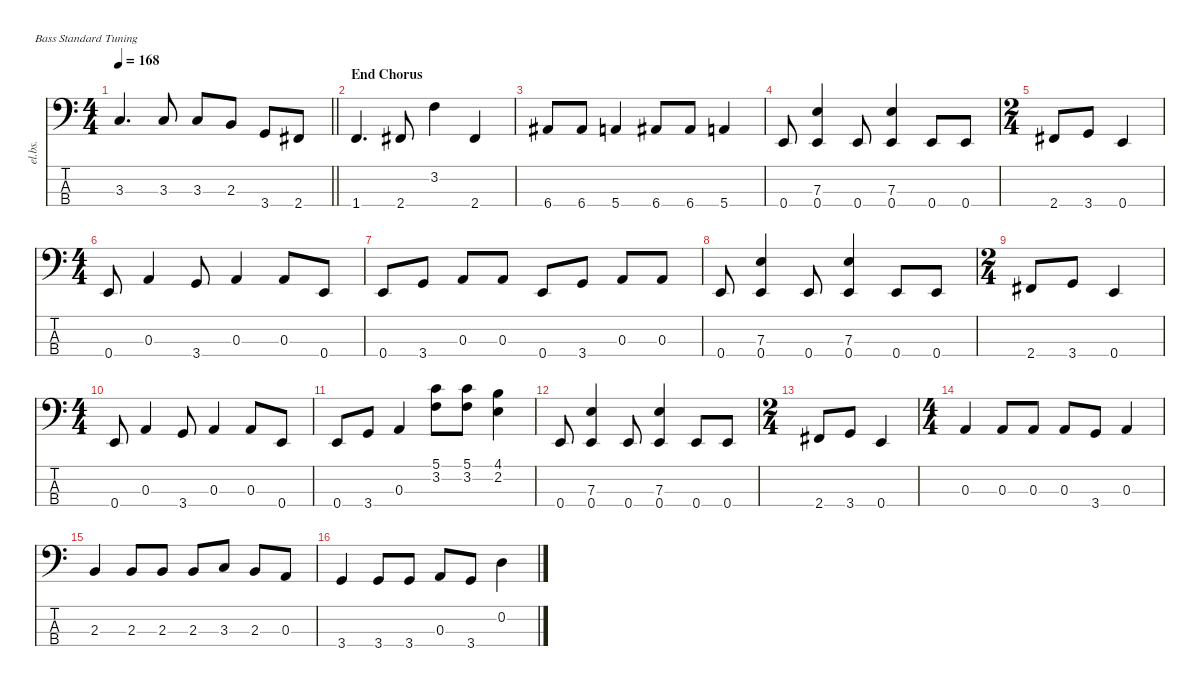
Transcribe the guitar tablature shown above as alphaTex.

\defaultSystemsLayout 4
\hideDynamics
\bracketExtendMode nobrackets
\otherSystemsTrackNameOrientation horizontal
\track ("Bass" "el.bs.") {instrument electricbasspick}
\staff {score tabs}
\tuning (G2 D2 A1 E1)
\ts (4 4)
\tempo 168
\clef f4
\barLineRight lightlight
\ks c
3.3.4{d dy fff} 3.3.8 3.3.8 2.3.8 3.4.8 2.4{acc #}.8 |
\section ("" "End Chorus")
1.4.4{d} 2.4{acc #}.8 3.2.4 2.4{acc #}.4 |
6.4{acc #}.8{dy f} 6.4{acc #}.8 5.4.4 6.4{acc #}.8 6.4{acc #}.8 5.4.4 |
0.4.8{dy fff} (7.3 0.4).4{dy f} 0.4.8{dy fff} (7.3 0.4).4{dy f} 0.4.8{dy fff} 0.4.8 |
\ts (2 4)
\beaming (8 2 2)
2.4{acc #}.8 3.4.8 0.4.4 |
\ts (4 4)
\beaming (8 2 2 2 2)
0.4.8 0.3.4 3.4.8 0.3.4 0.3.8 0.4.8 |
0.4.8 3.4.8 0.3.8 0.3.8 0.4.8 3.4.8 0.3.8 0.3.8 |
0.4.8 (7.3 0.4).4{dy f} 0.4.8{dy fff} (7.3 0.4).4{dy f} 0.4.8{dy fff} 0.4.8 |
\ts (2 4)
\beaming (8 2 2)
2.4{acc #}.8 3.4.8 0.4.4 |
\ts (4 4)
\beaming (8 2 2 2 2)
0.4.8 0.3.4 3.4.8 0.3.4 0.3.8 0.4.8 |
0.4.8 3.4.8 0.3.4 (5.1 3.2).8 (5.1 3.2).8 (4.1 2.2).4 |
0.4.8 (7.3 0.4).4{dy f} 0.4.8{dy fff} (7.3 0.4).4{dy f} 0.4.8{dy fff} 0.4.8 |
\ts (2 4)
\beaming (8 2 2)
2.4{acc #}.8 3.4.8 0.4.4 |
\ts (4 4)
\beaming (8 2 2 2 2)
0.3.4 0.3.8 0.3.8 0.3.8 3.4.8 0.3.4 |
2.3.4 2.3.8 2.3.8 2.3.8 3.3.8 2.3.8 0.3.8 |
3.4.4 3.4.8 3.4.8 0.3.8 3.4.8 0.2.4
